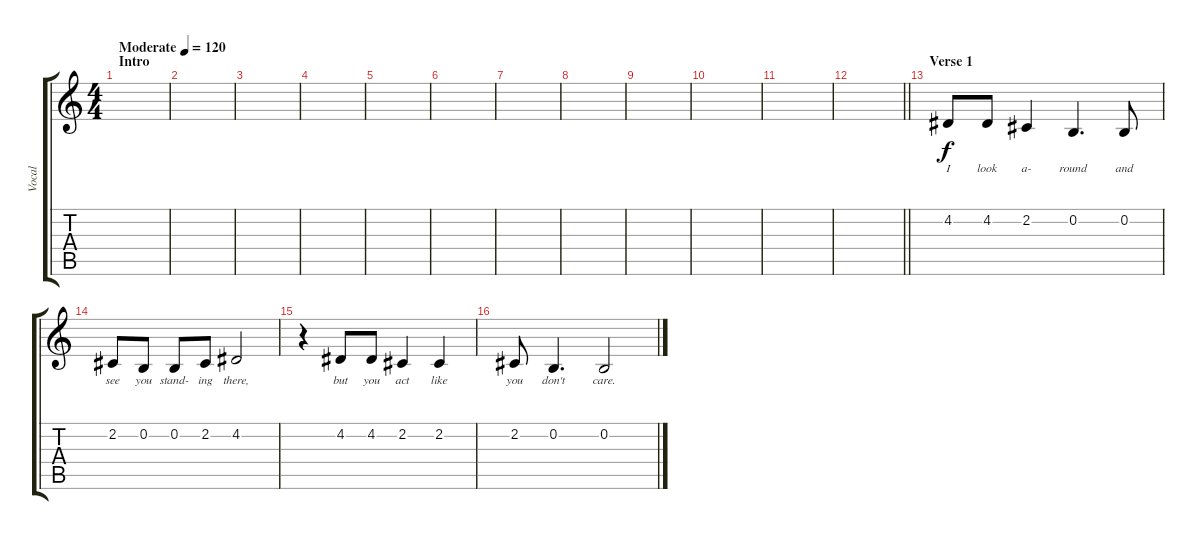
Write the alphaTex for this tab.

\track ("Vocal" "Vocal") {mute instrument clarinet}
\staff {score tabs}
\tuning (E4 B3 G3 D3 A2 E2) {hide}
\ts (4 4)
\section ("" "Intro")
\tempo (120 "Moderate")
\clef g2
\ks c
|
|
|
|
|
|
|
|
|
|
|
\barLineRight lightlight
|
\section ("" "Verse 1")
4.2.8{lyrics (0 "I") lyrics (1 "") lyrics (2 "") lyrics (3 "") lyrics (4 "")} 4.2.8{lyrics (0 "look") lyrics (1 "") lyrics (2 "") lyrics (3 "") lyrics (4 "")} 2.2.4{lyrics (0 "a-") lyrics (1 "") lyrics (2 "") lyrics (3 "") lyrics (4 "")} 0.2.4{d lyrics (0 "round") lyrics (1 "") lyrics (2 "") lyrics (3 "") lyrics (4 "")} 0.2.8{lyrics (0 "and") lyrics (1 "") lyrics (2 "") lyrics (3 "") lyrics (4 "")} |
2.2.8{lyrics (0 "see") lyrics (1 "") lyrics (2 "") lyrics (3 "") lyrics (4 "")} 0.2.8{lyrics (0 "you") lyrics (1 "") lyrics (2 "") lyrics (3 "") lyrics (4 "")} 0.2.8{lyrics (0 "stand-") lyrics (1 "") lyrics (2 "") lyrics (3 "") lyrics (4 "")} 2.2.8{lyrics (0 "ing") lyrics (1 "") lyrics (2 "") lyrics (3 "") lyrics (4 "")} 4.2.2{lyrics (0 "there,") lyrics (1 "") lyrics (2 "") lyrics (3 "") lyrics (4 "")} |
r.4 4.2.8{lyrics (0 "but") lyrics (1 "") lyrics (2 "") lyrics (3 "") lyrics (4 "")} 4.2.8{lyrics (0 "you") lyrics (1 "") lyrics (2 "") lyrics (3 "") lyrics (4 "")} 2.2.4{lyrics (0 "act") lyrics (1 "") lyrics (2 "") lyrics (3 "") lyrics (4 "")} 2.2.4{lyrics (0 "like") lyrics (1 "") lyrics (2 "") lyrics (3 "") lyrics (4 "")} |
2.2.8{lyrics (0 "you") lyrics (1 "") lyrics (2 "") lyrics (3 "") lyrics (4 "")} 0.2.4{d lyrics (0 "don't") lyrics (1 "") lyrics (2 "") lyrics (3 "") lyrics (4 "")} 0.2.2{lyrics (0 "care.") lyrics (1 "") lyrics (2 "") lyrics (3 "") lyrics (4 "")}
